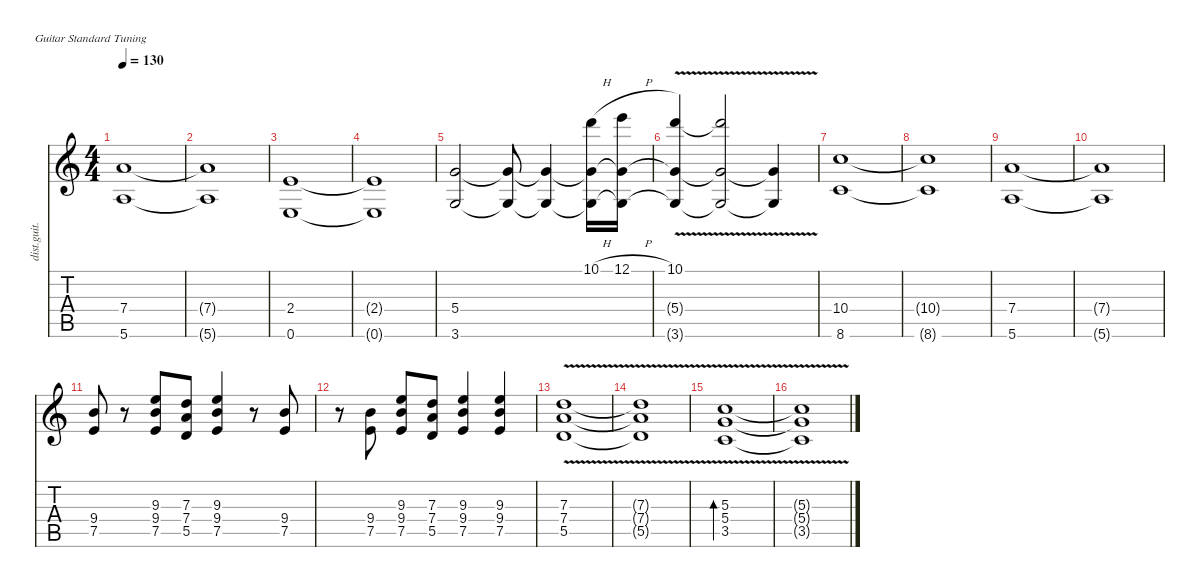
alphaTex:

\defaultSystemsLayout 4
\hideDynamics
\bracketExtendMode nobrackets
\otherSystemsTrackNameOrientation horizontal
\track ("Guitar 1" "dist.guit.") {instrument distortionguitar}
\staff {score tabs}
\tuning (E4 B3 G3 D3 A2 E2)
\ts (4 4)
\tempo 130
\clef g2
\ks c
(7.4 5.6).1{dy f beam Up} |
(7.4{t} 5.6{t}).1{beam Up} |
(2.4 0.6).1{beam Up} |
(2.4{t} 0.6{t}).1{beam Up} |
(5.4 3.6).2{beam Up} (5.4{t} 3.6{t}).8{dy mf beam Up} (5.4{t} 3.6{t}).4{beam Up} (10.1{h} 5.4{t} 3.6{t}).16{dy f beam Down} (12.1{h} 5.4{t} 3.6{t}).16{beam Down} |
(10.1{v} 5.4{v t} 3.6{v t}).4{beam Up} (10.1{v t} 5.4{v t} 3.6{v t}).2{beam Up} (5.4{v t} 3.6{v t}).4{beam Up} |
(10.4 8.6).1{beam Up} |
(10.4{t} 8.6{t}).1{beam Up} |
(7.4 5.6).1{beam Up} |
(7.4{t} 5.6{t}).1{beam Up} |
(9.4 7.5).8{beam Up} r.8{beam Up} (9.3 9.4 7.5).8{beam Up} (7.3 7.4 5.5).8{beam Up} (9.3 9.4 7.5).4{beam Up} r.8{beam Up} (9.4 7.5).8{beam Up} |
r.8{beam Down} (9.4 7.5).8{beam Up} (9.3 9.4 7.5).8{beam Up} (7.3 7.4 5.5).8{beam Up} (9.3 9.4 7.5).4{beam Up} (9.3 9.4 7.5).4{beam Up} |
(7.3{v} 7.4{v} 5.5{v}).1{beam Up} |
(7.3{v t} 7.4{v t} 5.5{v t}).1{beam Up} |
(5.3{v} 5.4{v} 3.5{v}).1{bd 240 beam Up} |
(5.3{v t} 5.4{v t} 3.5{v t}).1{beam Up}
